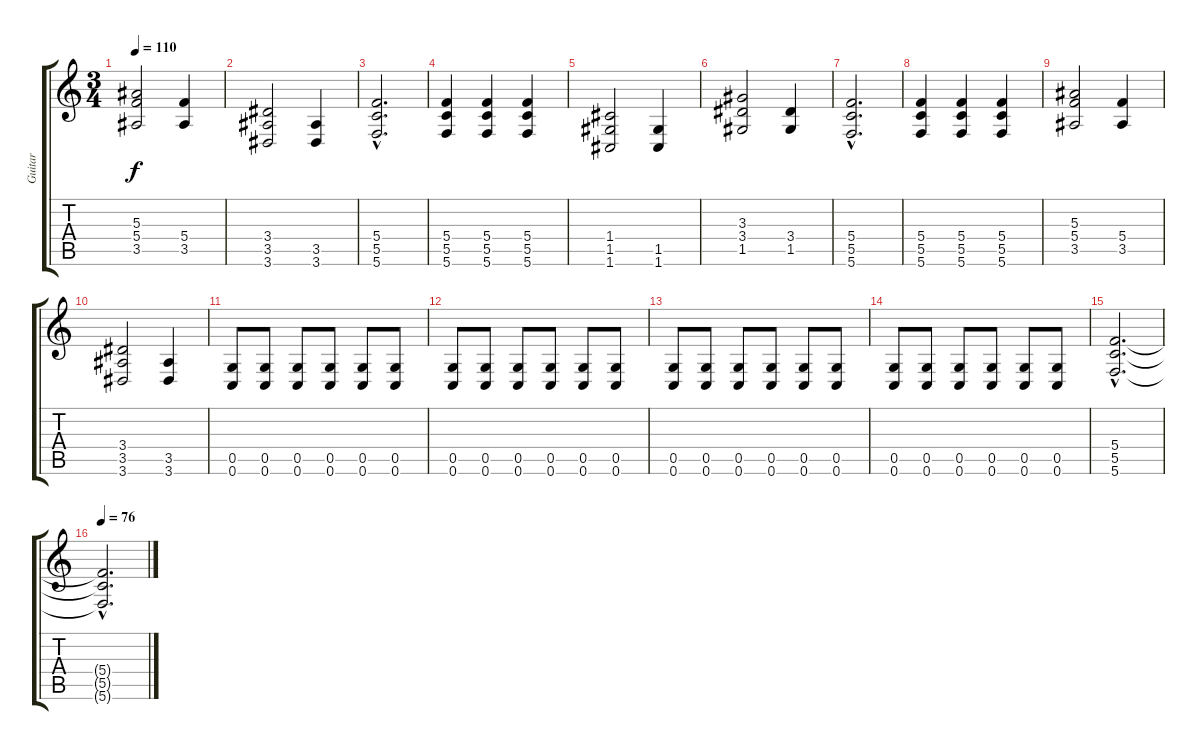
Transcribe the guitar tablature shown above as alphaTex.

\track ("Guitar" "Guitar") {instrument overdrivenguitar}
\staff {score tabs}
\tuning (D4 A3 F3 C3 G2 C2) {hide}
\ts (3 4)
\tempo 110
\clef g2
\ks c
(5.3 5.4 3.5).2{dy f} (5.4 3.5).4 |
(3.4 3.5 3.6).2 (3.5 3.6).4 |
(5.4{hac} 5.5{hac} 5.6{hac}).2{d} |
(5.4 5.5 5.6).4 (5.4 5.5 5.6).4 (5.4 5.5 5.6).4 |
(1.4 1.5 1.6).2 (1.5 1.6).4 |
(3.3 3.4 1.5).2 (3.4 1.5).4 |
(5.4{hac} 5.5{hac} 5.6{hac}).2{d} |
(5.4 5.5 5.6).4 (5.4 5.5 5.6).4 (5.4 5.5 5.6).4 |
(5.3 5.4 3.5).2 (5.4 3.5).4 |
(3.4 3.5 3.6).2 (3.5 3.6).4 |
(0.5 0.6).8 (0.5 0.6).8 (0.5 0.6).8 (0.5 0.6).8 (0.5 0.6).8 (0.5 0.6).8 |
(0.5 0.6).8 (0.5 0.6).8 (0.5 0.6).8 (0.5 0.6).8 (0.5 0.6).8 (0.5 0.6).8 |
(0.5 0.6).8 (0.5 0.6).8 (0.5 0.6).8 (0.5 0.6).8 (0.5 0.6).8 (0.5 0.6).8 |
(0.5 0.6).8 (0.5 0.6).8 (0.5 0.6).8 (0.5 0.6).8 (0.5 0.6).8 (0.5 0.6).8 |
(5.4{hac} 5.5{hac} 5.6{hac}).2{d} |
\tempo 76
(5.4{hac t} 5.5{hac t} 5.6{hac t}).2{d}
